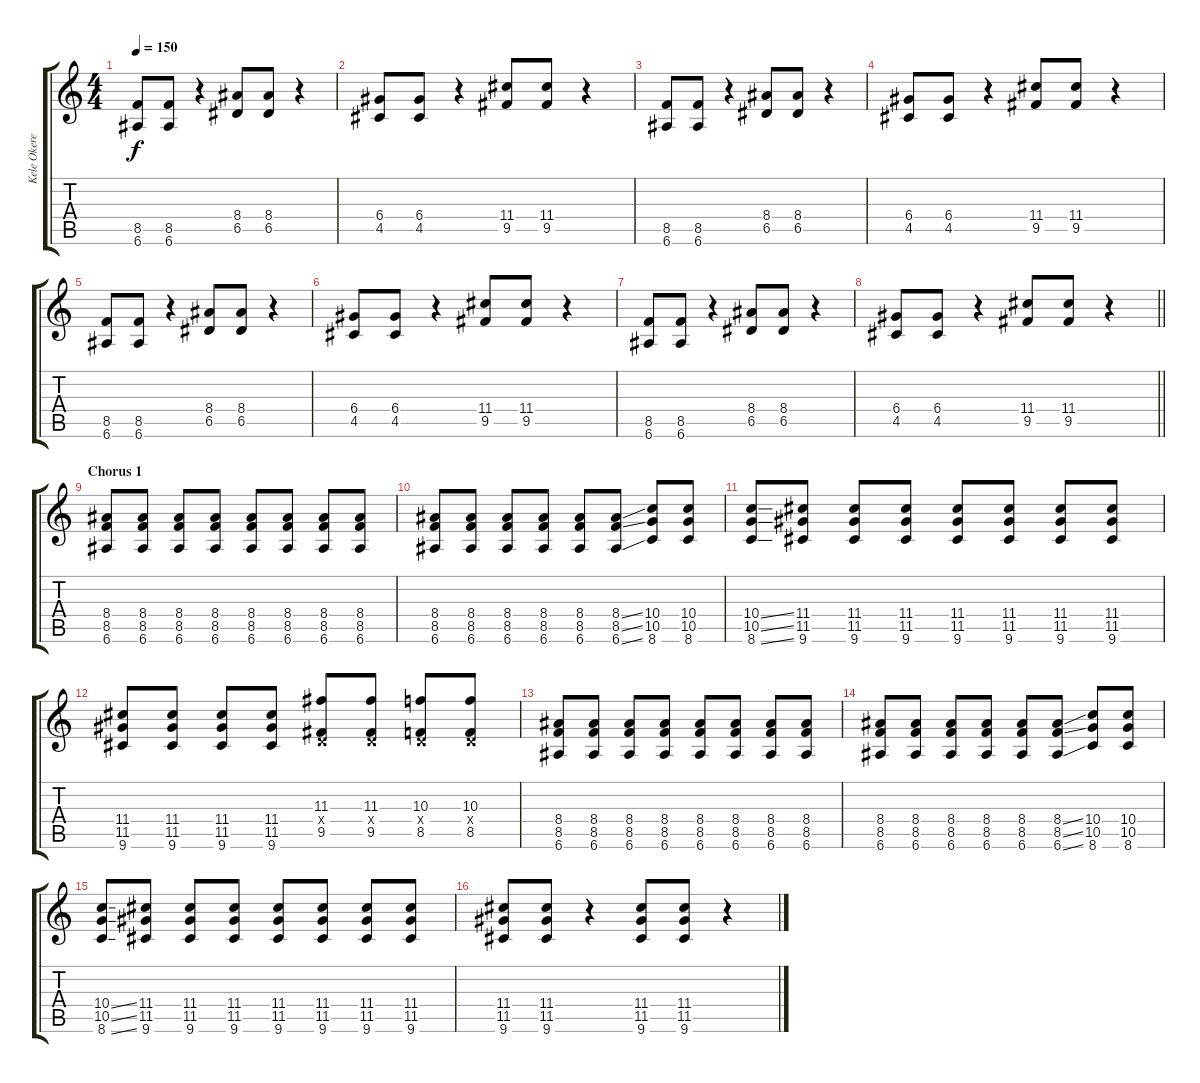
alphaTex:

\track ("Kele Okereke (Rythym Guitar)" "Kele Okere") {instrument overdrivenguitar}
\staff {score tabs}
\tuning (E4 B3 G3 D3 A2 E2) {hide}
\ts (4 4)
\tempo 150
\clef g2
\ks c
(8.5 6.6).8{dy f} (8.5 6.6).8 r.4 (8.4 6.5).8 (8.4 6.5).8 r.4 |
(6.4 4.5).8 (6.4 4.5).8 r.4 (11.4 9.5).8 (11.4 9.5).8 r.4 |
(8.5 6.6).8 (8.5 6.6).8 r.4 (8.4 6.5).8 (8.4 6.5).8 r.4 |
(6.4 4.5).8 (6.4 4.5).8 r.4 (11.4 9.5).8 (11.4 9.5).8 r.4 |
(8.5 6.6).8 (8.5 6.6).8 r.4 (8.4 6.5).8 (8.4 6.5).8 r.4 |
(6.4 4.5).8 (6.4 4.5).8 r.4 (11.4 9.5).8 (11.4 9.5).8 r.4 |
(8.5 6.6).8 (8.5 6.6).8 r.4 (8.4 6.5).8 (8.4 6.5).8 r.4 |
\barLineRight lightlight
(6.4 4.5).8 (6.4 4.5).8 r.4 (11.4 9.5).8 (11.4 9.5).8 r.4 |
\section ("" "Chorus 1")
(8.4 8.5 6.6).8 (8.4 8.5 6.6).8 (8.4 8.5 6.6).8 (8.4 8.5 6.6).8 (8.4 8.5 6.6).8 (8.4 8.5 6.6).8 (8.4 8.5 6.6).8 (8.4 8.5 6.6).8 |
(8.4 8.5 6.6).8 (8.4 8.5 6.6).8 (8.4 8.5 6.6).8 (8.4 8.5 6.6).8 (8.4 8.5 6.6).8 (8.4{ss} 8.5{ss} 6.6{ss}).8 (10.4 10.5 8.6).8 (10.4 10.5 8.6).8 |
(10.4{ss} 10.5{ss} 8.6{ss}).8 (11.4 11.5 9.6).8 (11.4 11.5 9.6).8 (11.4 11.5 9.6).8 (11.4 11.5 9.6).8 (11.4 11.5 9.6).8 (11.4 11.5 9.6).8 (11.4 11.5 9.6).8 |
(11.4 11.5 9.6).8 (11.4 11.5 9.6).8 (11.4 11.5 9.6).8 (11.4 11.5 9.6).8 (11.3 0.4{x} 9.5).8 (11.3 0.4{x} 9.5).8 (10.3 0.4{x} 8.5).8 (10.3 0.4{x} 8.5).8 |
(8.4 8.5 6.6).8 (8.4 8.5 6.6).8 (8.4 8.5 6.6).8 (8.4 8.5 6.6).8 (8.4 8.5 6.6).8 (8.4 8.5 6.6).8 (8.4 8.5 6.6).8 (8.4 8.5 6.6).8 |
(8.4 8.5 6.6).8 (8.4 8.5 6.6).8 (8.4 8.5 6.6).8 (8.4 8.5 6.6).8 (8.4 8.5 6.6).8 (8.4{ss} 8.5{ss} 6.6{ss}).8 (10.4 10.5 8.6).8 (10.4 10.5 8.6).8 |
(10.4{ss} 10.5{ss} 8.6{ss}).8 (11.4 11.5 9.6).8 (11.4 11.5 9.6).8 (11.4 11.5 9.6).8 (11.4 11.5 9.6).8 (11.4 11.5 9.6).8 (11.4 11.5 9.6).8 (11.4 11.5 9.6).8 |
(11.4 11.5 9.6).8 (11.4 11.5 9.6).8 r.4 (11.4 11.5 9.6).8 (11.4 11.5 9.6).8 r.4
